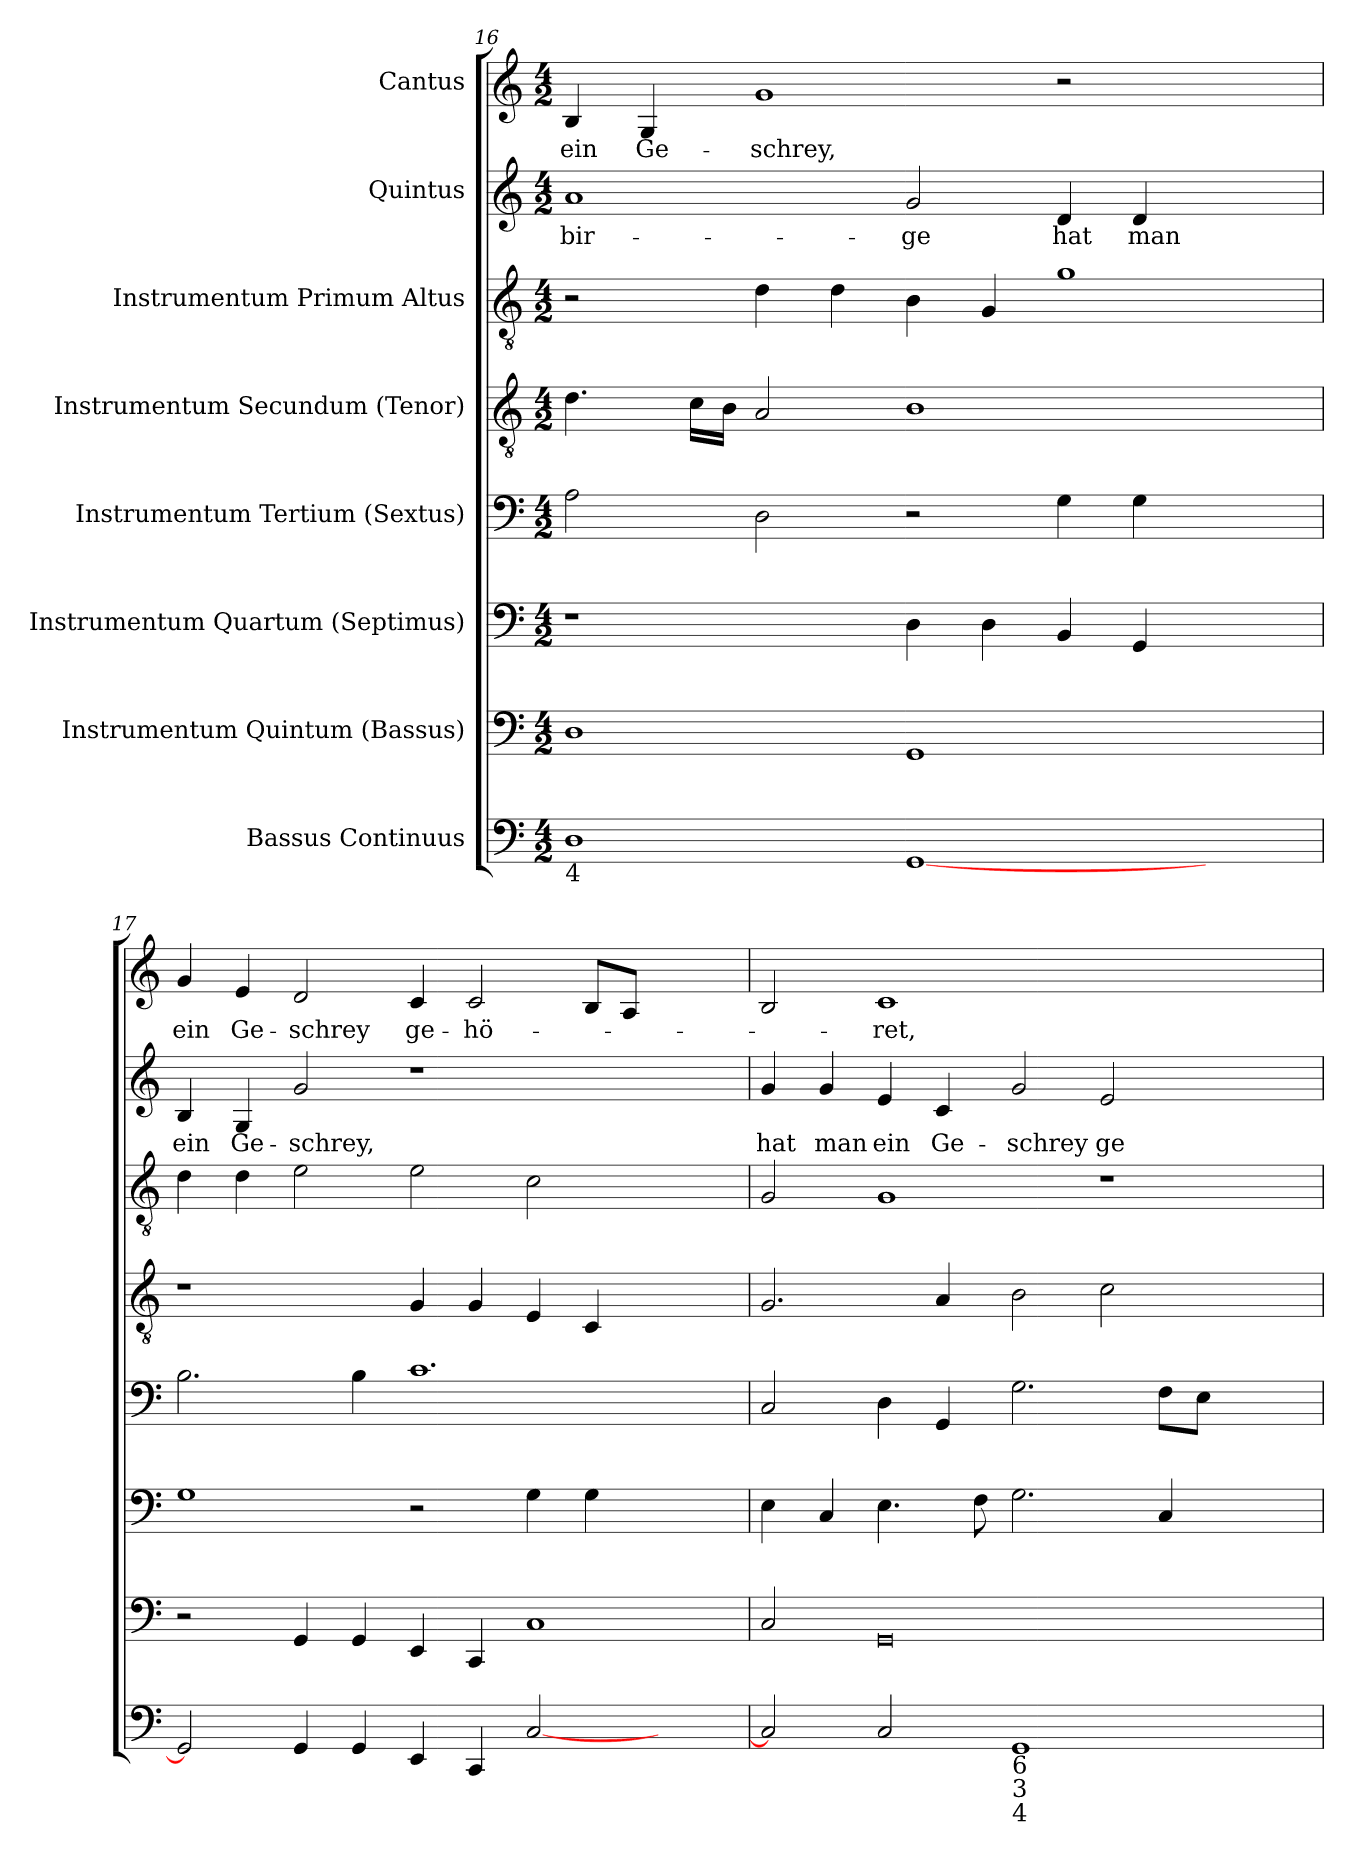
**kern	**kern	**kern	**kern	**kern	**kern	**kern	**text	**kern	**text
*part8	*part7	*part6	*part5	*part4	*part3	*part2	*part2	*part1	*part1
*staff8	*staff7	*staff6	*staff5	*staff4	*staff3	*staff2	*staff2	*staff1	*staff1
*I"Bassus Continuus	*I"Instrumentum Quintum (Bassus)	*I"Instrumentum Quartum (Septimus)	*I"Instrumentum Tertium (Sextus)	*I"Instrumentum Secundum (Tenor)	*I"Instrumentum Primum Altus	*I"Quintus	*	*I"Cantus	*
*clefF4	*clefF4	*clefF4	*clefF4	*clefGv2	*clefGv2	*clefG2	*	*clefG2	*
*k[]	*k[]	*k[]	*k[]	*k[]	*k[]	*k[]	*	*k[]	*
*C:	*C:	*C:	*C:	*C:	*C:	*C:	*	*C:	*
*M4/2	*M4/2	*M4/2	*M4/2	*M4/2	*M4/2	*M4/2	*	*M4/2	*
=16	=16	=16	=16	=16	=16	=16	=16	=16	=16
!LO:TX:b:t=4	!	!	!	!	!	!	!	!	!
!	!	!	!	!	!	!	!LO:LY:b	!	!LO:LY:b
1D	1D	1r	2A	4.d	2r	1a	-bir-	4B	ein
!	!	!	!	!	!	!	!	!	!LO:LY:b
.	.	.	.	.	.	.	.	4G	Ge-
.	.	.	.	16cLL	.	.	.	.	.
.	.	.	.	16BJJ	.	.	.	.	.
!	!	!	!	!	!	!	!	!	!LO:LY:b
.	.	.	2D	2A	4d	.	.	1g	-schrey,
.	.	.	.	.	4d	.	.	.	.
!	!	!	!	!	!	!	!LO:LY:b	!	!
[1GG	1GG	4D	2r	1B	4B	2g	-ge	.	.
.	.	4D	.	.	4G	.	.	.	.
!	!	!	!	!	!	!	!LO:LY:b	!	!
.	.	4BB	4G	.	1g	4d	hat	2r	.
!	!	!	!	!	!	!	!LO:LY:b	!	!
.	.	4GG	4G	.	.	4d	man	.	.
2ryy	2ryy	2ryy	2ryy	2ryy	.	2ryy	.	2ryy	.
=17	=17	=17	=17	=17	=17	=17	=17	=17	=17
!	!	!	!	!	!	!	!LO:LY:b	!	!LO:LY:b
2GG]	2r	1G	2.B	1r	4d	4B	ein	4g	ein
!	!	!	!	!	!	!	!LO:LY:b	!	!LO:LY:b
.	.	.	.	.	4d	4G	Ge-	4e	Ge-
!	!	!	!	!	!	!	!LO:LY:b	!	!LO:LY:b
4GG	4GG	.	.	.	2e	2g	-schrey,	2d	-schrey
4GG	4GG	.	4B	.	.	.	.	.	.
!	!	!	!	!	!	!	!	!	!LO:LY:b
4EE	4EE	2r	1.c	4G	2e	1r	.	4c	ge-
!	!	!	!	!	!	!	!	!	!LO:LY:b
4CC	4CC	.	.	4G	.	.	.	2c	-hö-
[2C	1C	4G	.	4E	2c	.	.	.	.
.	.	4G	.	4C	.	.	.	8BL	.
.	.	.	.	.	.	.	.	8AJ	.
2ryy	.	2ryy	.	2ryy	2ryy	2ryy	.	2ryy	.
=18	=18	=18	=18	=18	=18	=18	=18	=18	=18
!	!	!	!	!	!	!	!LO:LY:b	!	!
2C]	2C	4E	2C	2.G	2G	4g	hat	2B	.
!	!	!	!	!	!	!	!LO:LY:b	!	!
.	.	4C	.	.	.	4g	man	.	.
!	!	!	!	!	!	!	!LO:LY:b	!	!LO:LY:b
2C	0GG	4.E	4D	.	1G	4e	ein	1c	-ret,
!	!	!	!	!	!	!	!LO:LY:b	!	!
.	.	.	4GG	4A	.	4c	Ge-	.	.
.	.	8F	.	.	.	.	.	.	.
!LO:TX:b:t=6\n3	!	!	!	!	!	!	!	!	!
!LO:TX:b:t=4	!	!	!	!	!	!	!	!	!
!	!	!	!	!	!	!	!LO:LY:b	!	!
1GG	.	2.G	2.G	2B	.	2g	-schrey	.	.
!	!	!	!	!	!	!	!LO:LY:b	!	!
.	.	.	.	2c	1r	2e	ge-	1ryy	.
.	.	4C	8FL	.	.	.	.	.	.
.	.	.	8EJ	.	.	.	.	.	.
2ryy	.	2ryy	2ryy	2ryy	.	2ryy	.	.	.
=	=	=	=	=	=	=	=	=	=
*-	*-	*-	*-	*-	*-	*-	*-	*-	*-
